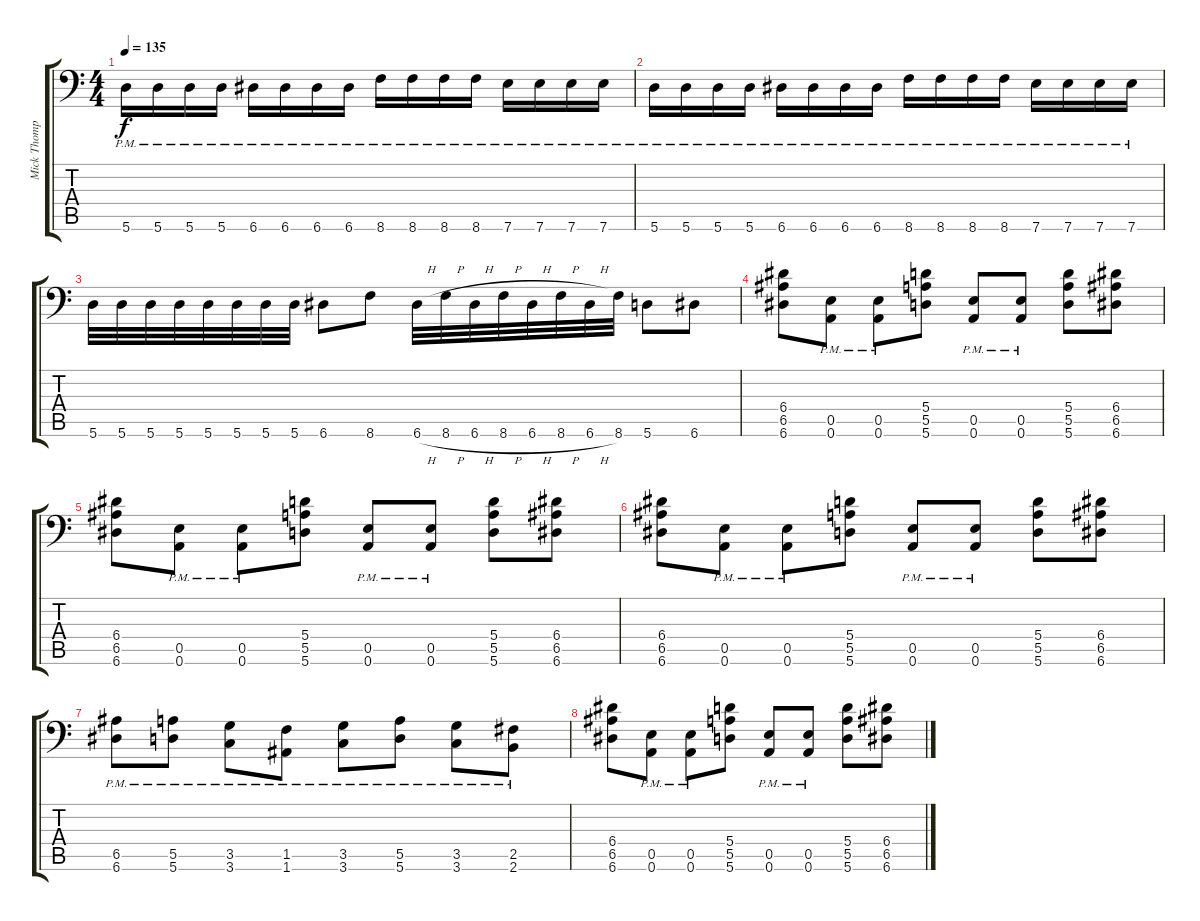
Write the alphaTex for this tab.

\track ("Mick Thompson" "Mick Thomp") {instrument distortionguitar}
\staff {score tabs}
\tuning (B3 Gb3 D3 A2 E2 A1) {hide}
\ts (4 4)
\tempo 135
\clef f4
\ks c
5.6{pm}.16{dy f} 5.6{pm}.16 5.6{pm}.16 5.6{pm}.16 6.6{pm}.16 6.6{pm}.16 6.6{pm}.16 6.6{pm}.16 8.6{pm}.16 8.6{pm}.16 8.6{pm}.16 8.6{pm}.16 7.6{pm}.16 7.6{pm}.16 7.6{pm}.16 7.6{pm}.16 |
5.6{pm}.16 5.6{pm}.16 5.6{pm}.16 5.6{pm}.16 6.6{pm}.16 6.6{pm}.16 6.6{pm}.16 6.6{pm}.16 8.6{pm}.16 8.6{pm}.16 8.6{pm}.16 8.6{pm}.16 7.6{pm}.16 7.6{pm}.16 7.6{pm}.16 7.6{pm}.16 |
5.6.32 5.6.32 5.6.32 5.6.32 5.6.32 5.6.32 5.6.32 5.6.32 6.6.8 8.6.8 6.6{h}.32 8.6{h}.32 6.6{h}.32 8.6{h}.32 6.6{h}.32 8.6{h}.32 6.6{h}.32 8.6.32 5.6.8 6.6.8 |
(6.4 6.5 6.6).8 (0.5{pm} 0.6{pm}).8 (0.5{pm} 0.6{pm}).8 (5.4 5.5 5.6).8 (0.5{pm} 0.6{pm}).8 (0.5{pm} 0.6{pm}).8 (5.4 5.5 5.6).8 (6.4 6.5 6.6).8 |
(6.4 6.5 6.6).8 (0.5{pm} 0.6{pm}).8 (0.5{pm} 0.6{pm}).8 (5.4 5.5 5.6).8 (0.5{pm} 0.6{pm}).8 (0.5{pm} 0.6{pm}).8 (5.4 5.5 5.6).8 (6.4 6.5 6.6).8 |
(6.4 6.5 6.6).8 (0.5{pm} 0.6{pm}).8 (0.5{pm} 0.6{pm}).8 (5.4 5.5 5.6).8 (0.5{pm} 0.6{pm}).8 (0.5{pm} 0.6{pm}).8 (5.4 5.5 5.6).8 (6.4 6.5 6.6).8 |
(6.5{pm} 6.6{pm}).8 (5.5{pm} 5.6{pm}).8 (3.5{pm} 3.6{pm}).8 (1.5{pm} 1.6{pm}).8 (3.5{pm} 3.6{pm}).8 (5.5{pm} 5.6{pm}).8 (3.5{pm} 3.6{pm}).8 (2.5{pm} 2.6{pm}).8 |
(6.4 6.5 6.6).8 (0.5{pm} 0.6{pm}).8 (0.5{pm} 0.6{pm}).8 (5.4 5.5 5.6).8 (0.5{pm} 0.6{pm}).8 (0.5{pm} 0.6{pm}).8 (5.4 5.5 5.6).8 (6.4 6.5 6.6).8
